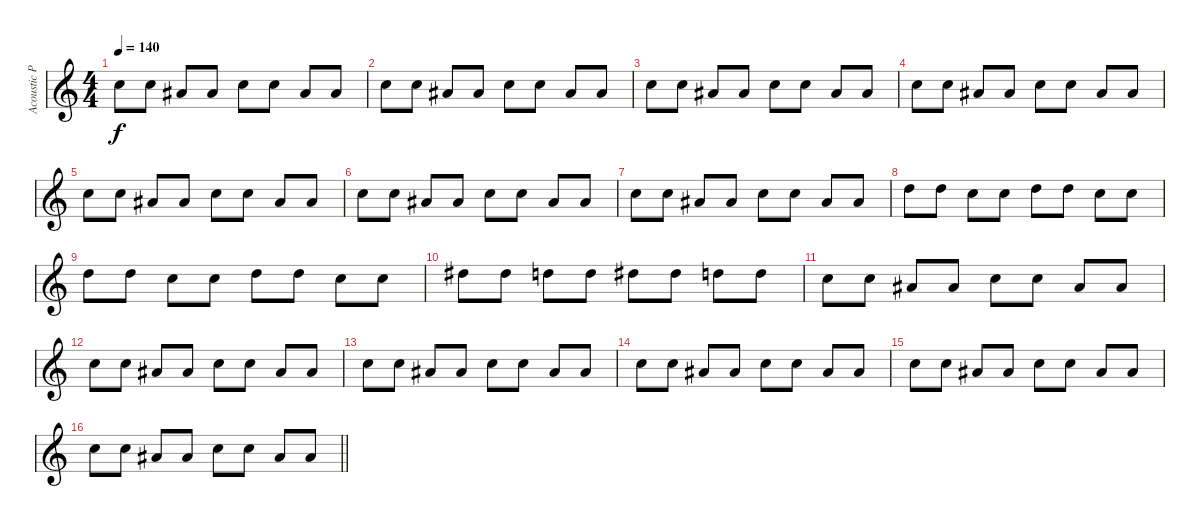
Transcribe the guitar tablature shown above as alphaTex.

\track ("Acoustic Piano (Staff 1)" "Acoustic P") {instrument acousticgrandpiano}
\staff {score}
\tuning (E4 B3 G3 D3 A2 E2 B1) {hide}
\ts (4 4)
\tempo 140
\clef g2
\ks c
8.1.8{dy f} 8.1.8 6.1.8 6.1.8 8.1.8 8.1.8 6.1.8 6.1.8 |
8.1.8 8.1.8 6.1.8 6.1.8 8.1.8 8.1.8 6.1.8 6.1.8 |
8.1.8 8.1.8 6.1.8 6.1.8 8.1.8 8.1.8 6.1.8 6.1.8 |
8.1.8 8.1.8 6.1.8 6.1.8 8.1.8 8.1.8 6.1.8 6.1.8 |
8.1.8 8.1.8 6.1.8 6.1.8 8.1.8 8.1.8 6.1.8 6.1.8 |
8.1.8 8.1.8 6.1.8 6.1.8 8.1.8 8.1.8 6.1.8 6.1.8 |
8.1.8 8.1.8 6.1.8 6.1.8 8.1.8 8.1.8 6.1.8 6.1.8 |
10.1.8 10.1.8 8.1.8 8.1.8 10.1.8 10.1.8 8.1.8 8.1.8 |
10.1.8 10.1.8 8.1.8 8.1.8 10.1.8 10.1.8 8.1.8 8.1.8 |
11.1.8 11.1.8 10.1.8 10.1.8 11.1.8 11.1.8 10.1.8 10.1.8 |
8.1.8 8.1.8 6.1.8 6.1.8 8.1.8 8.1.8 6.1.8 6.1.8 |
8.1.8 8.1.8 6.1.8 6.1.8 8.1.8 8.1.8 6.1.8 6.1.8 |
8.1.8 8.1.8 6.1.8 6.1.8 8.1.8 8.1.8 6.1.8 6.1.8 |
8.1.8 8.1.8 6.1.8 6.1.8 8.1.8 8.1.8 6.1.8 6.1.8 |
8.1.8 8.1.8 6.1.8 6.1.8 8.1.8 8.1.8 6.1.8 6.1.8 |
\barLineRight lightlight
8.1.8 8.1.8 6.1.8 6.1.8 8.1.8 8.1.8 6.1.8 6.1.8
